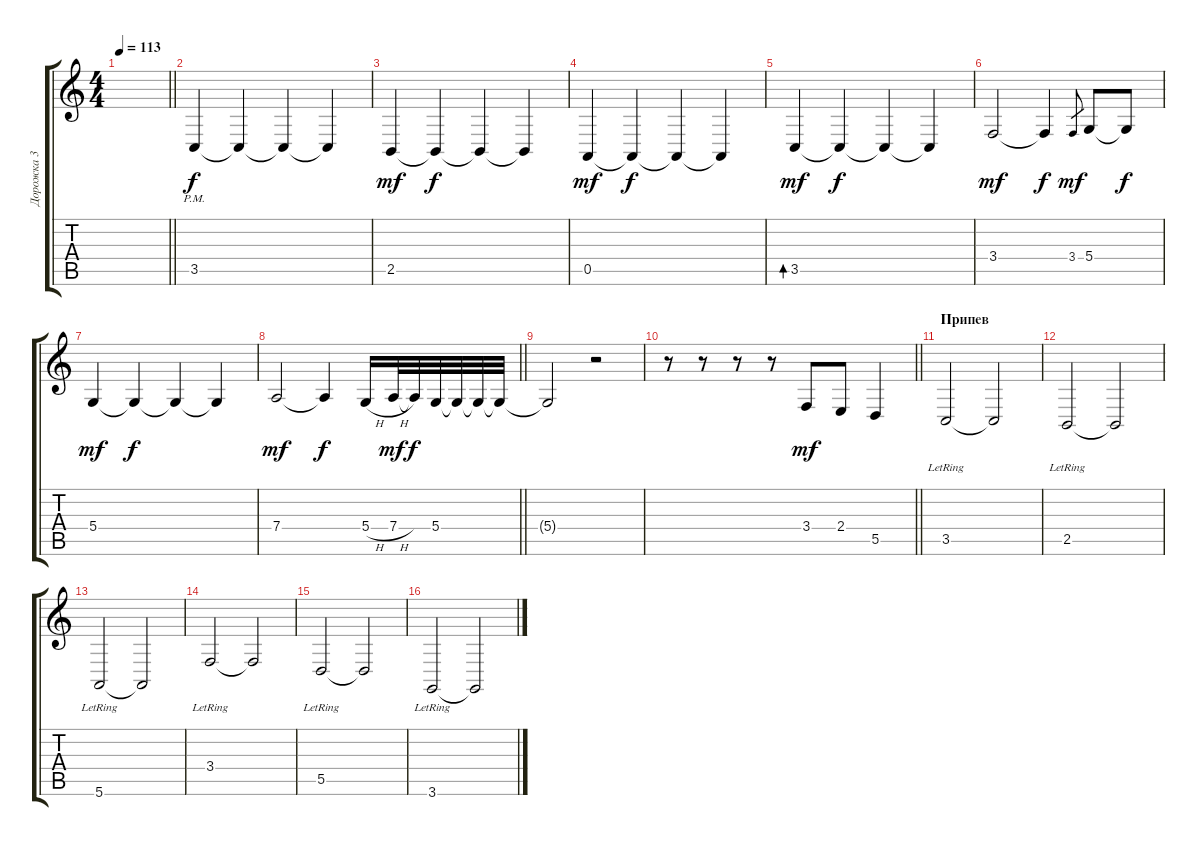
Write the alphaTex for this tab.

\track ("Дорожка 3" "Дорожка 3") {instrument violin}
\staff {score tabs}
\tuning (E4 B3 G3 D3 A2 E2) {hide}
\ts (4 4)
\tempo 113
\clef g2
\barLineRight lightlight
\ks c
|
3.5{pm}.4 3.5{t}.4 3.5{t}.4 3.5{t}.4 |
2.5.4{dy mf} 2.5{t}.4{dy f} 2.5{t}.4 2.5{t}.4 |
0.5.4{dy mf} 0.5{t}.4{dy f} 0.5{t}.4 0.5{t}.4 |
3.5.4{bd 480 dy mf} 3.5{t}.4{dy f} 3.5{t}.4 3.5{t}.4 |
3.4.2{dy mf} 3.4{t}.4{dy f} 3.4.8{gr dy mf} 5.4.8 5.4{t}.8{dy f} |
5.4.4{dy mf} 5.4{t}.4{dy f} 5.4{t}.4 5.4{t}.4 |
\barLineRight lightlight
7.4.2{dy mf} 7.4{t}.4{dy f} 5.4{h}.16 7.4{h}.32{dy mf} 7.4{t}.32{dy f} 5.4.32 5.4{t}.32 5.4{t}.32 5.4{t}.32 |
5.4{t}.2 r.2 |
\barLineRight lightlight
r.8 r.8 r.8 r.8 3.4.8{dy mf} 2.4.8 5.5.4 |
\section ("" "Припев")
3.5{lr}.2 3.5{t}.2 |
2.5{lr}.2 2.5{t}.2 |
5.6{lr}.2 5.6{t}.2 |
3.4{lr}.2 3.4{t}.2 |
5.5{lr}.2 5.5{t}.2 |
3.6{lr}.2 3.6{t}.2
